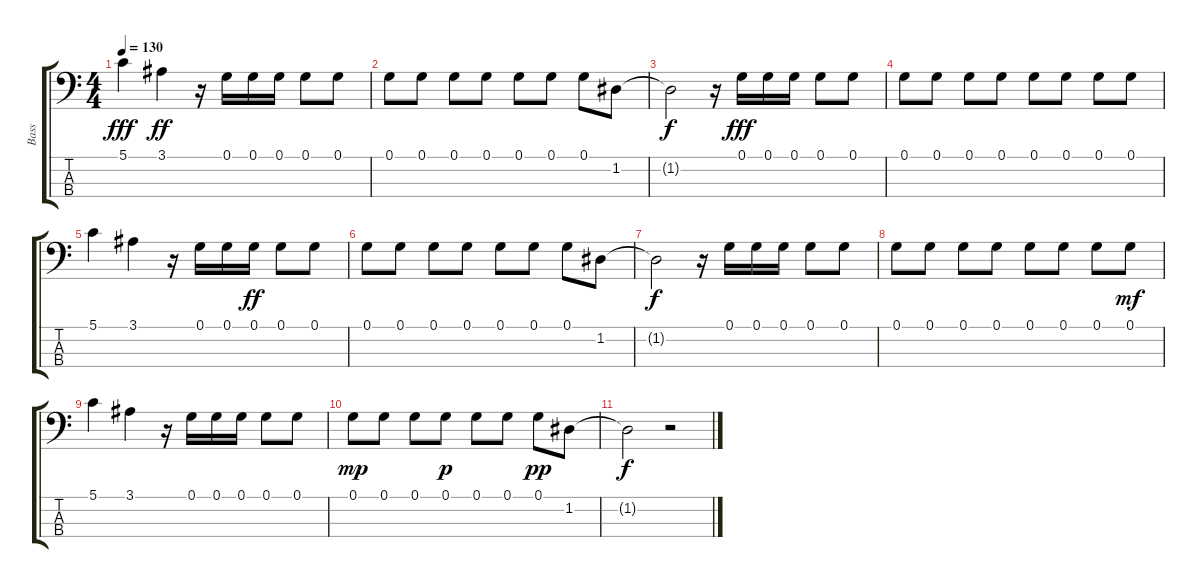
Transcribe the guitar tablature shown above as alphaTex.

\track ("Bass" "Bass") {instrument electricbassfinger}
\staff {score tabs}
\tuning (G2 D2 A1 E1) {hide}
\ts (4 4)
\tempo 130
\clef f4
\ks c
5.1.4{dy fff} 3.1.4{dy ff} r.16 0.1.16 0.1.16 0.1.16 0.1.8 0.1.8 |
0.1.8 0.1.8 0.1.8 0.1.8 0.1.8 0.1.8 0.1.8 1.2.8 |
1.2{t}.2{dy f} r.16 0.1.16{dy fff} 0.1.16 0.1.16 0.1.8 0.1.8 |
0.1.8 0.1.8 0.1.8 0.1.8 0.1.8 0.1.8 0.1.8 0.1.8 |
5.1.4 3.1.4 r.16 0.1.16 0.1.16 0.1.16{dy ff} 0.1.8 0.1.8 |
0.1.8 0.1.8 0.1.8 0.1.8 0.1.8 0.1.8 0.1.8 1.2.8 |
1.2{t}.2{dy f} r.16 0.1.16 0.1.16 0.1.16 0.1.8 0.1.8 |
0.1.8 0.1.8 0.1.8 0.1.8 0.1.8 0.1.8 0.1.8 0.1.8{dy mf} |
5.1.4 3.1.4 r.16 0.1.16 0.1.16 0.1.16 0.1.8 0.1.8 |
0.1.8{dy mp} 0.1.8 0.1.8 0.1.8{dy p} 0.1.8 0.1.8 0.1.8{dy pp} 1.2.8 |
1.2{t}.2{dy f} r.2
